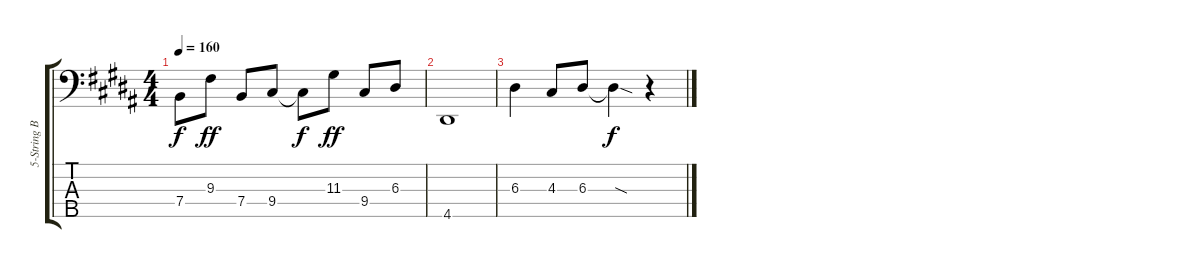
\track ("5-String Bass" "5-String B") {instrument electricbasspick}
\staff {score tabs}
\tuning (G2 D2 A1 E1 B0) {hide}
\ts (4 4)
\tempo 160
\clef f4
\ks b
7.4{t}.8{dy f} 9.3.8{dy ff} 7.4.8 9.4.8 9.4{t}.8{dy f} 11.3.8{dy ff} 9.4.8 6.3.8 |
4.5.1 |
6.3.4 4.3.8 6.3.8 6.3{sod t}.4{dy f} r.4
